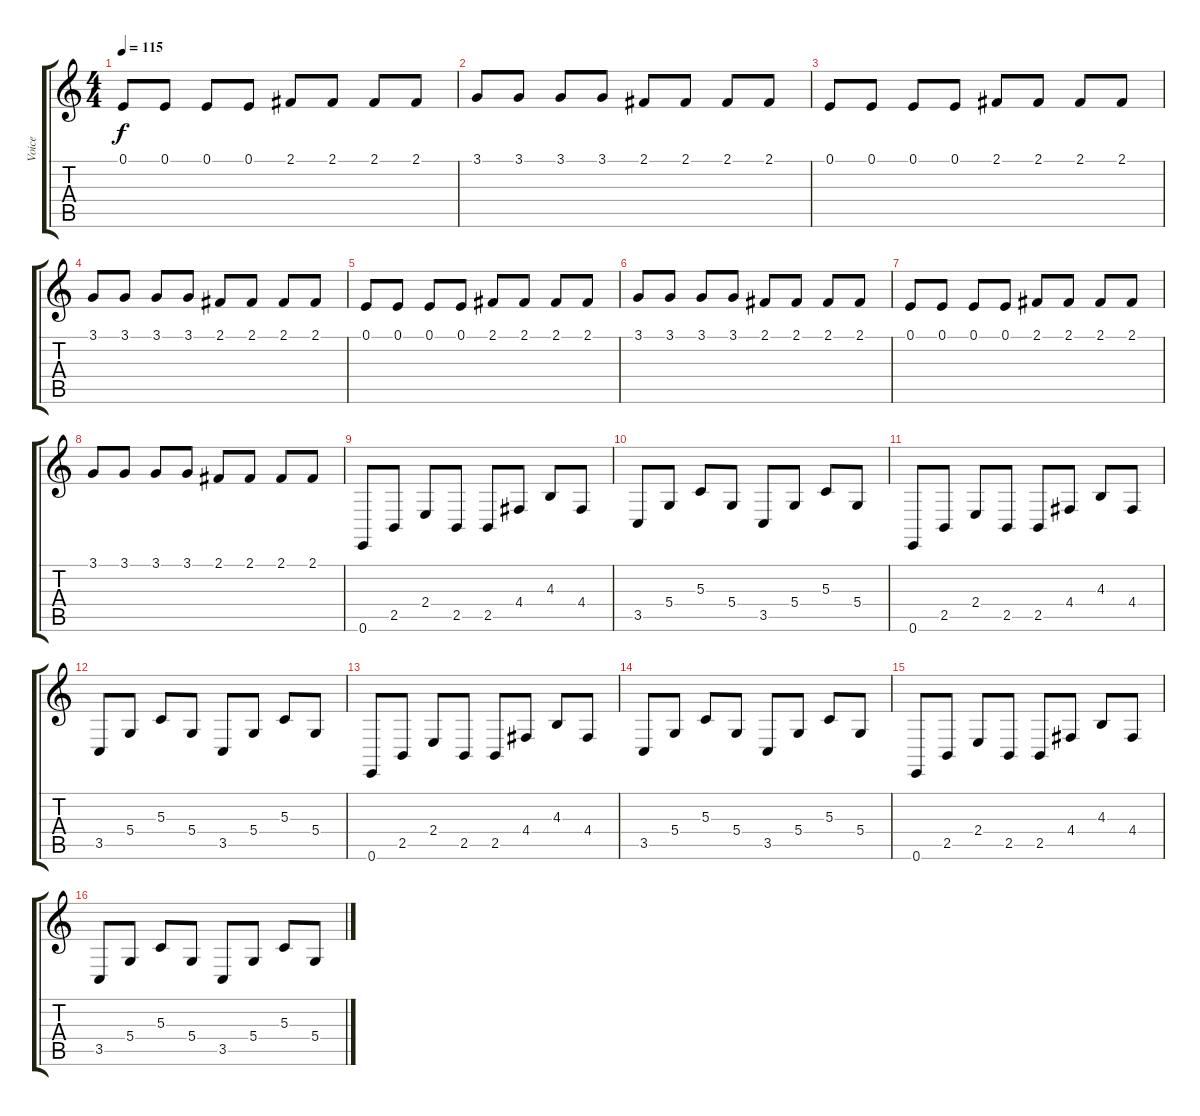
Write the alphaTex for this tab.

\track ("Voice" "Voice") {instrument fx7echoes}
\staff {score tabs}
\tuning (E4 B3 G3 D3 A2 E2) {hide}
\ts (4 4)
\tempo 115
\clef g2
\ks c
0.1.8{dy f} 0.1.8 0.1.8 0.1.8 2.1.8 2.1.8 2.1.8 2.1.8 |
3.1.8 3.1.8 3.1.8 3.1.8 2.1.8 2.1.8 2.1.8 2.1.8 |
0.1.8 0.1.8 0.1.8 0.1.8 2.1.8 2.1.8 2.1.8 2.1.8 |
3.1.8 3.1.8 3.1.8 3.1.8 2.1.8 2.1.8 2.1.8 2.1.8 |
0.1.8 0.1.8 0.1.8 0.1.8 2.1.8 2.1.8 2.1.8 2.1.8 |
3.1.8 3.1.8 3.1.8 3.1.8 2.1.8 2.1.8 2.1.8 2.1.8 |
0.1.8 0.1.8 0.1.8 0.1.8 2.1.8 2.1.8 2.1.8 2.1.8 |
3.1.8 3.1.8 3.1.8 3.1.8 2.1.8 2.1.8 2.1.8 2.1.8 |
0.6.8 2.5.8 2.4.8 2.5.8 2.5.8 4.4.8 4.3.8 4.4.8 |
3.5.8 5.4.8 5.3.8 5.4.8 3.5.8 5.4.8 5.3.8 5.4.8 |
0.6.8 2.5.8 2.4.8 2.5.8 2.5.8 4.4.8 4.3.8 4.4.8 |
3.5.8 5.4.8 5.3.8 5.4.8 3.5.8 5.4.8 5.3.8 5.4.8 |
0.6.8 2.5.8 2.4.8 2.5.8 2.5.8 4.4.8 4.3.8 4.4.8 |
3.5.8 5.4.8 5.3.8 5.4.8 3.5.8 5.4.8 5.3.8 5.4.8 |
0.6.8 2.5.8 2.4.8 2.5.8 2.5.8 4.4.8 4.3.8 4.4.8 |
3.5.8 5.4.8 5.3.8 5.4.8 3.5.8 5.4.8 5.3.8 5.4.8
